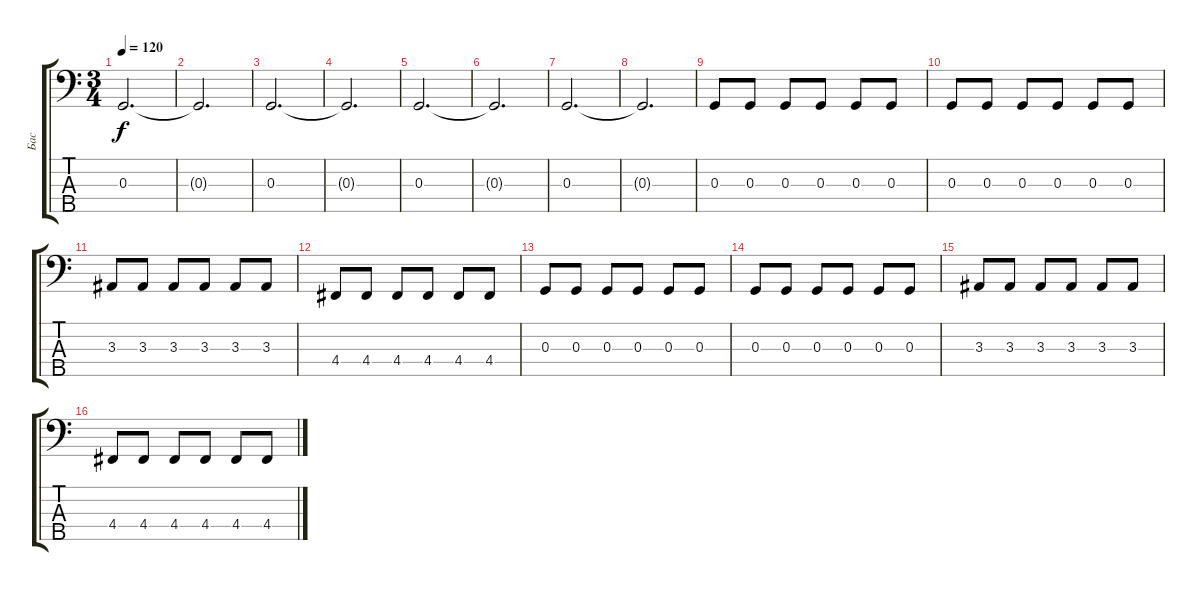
\track ("Бас" "Бас") {instrument electricbassfinger}
\staff {score tabs}
\tuning (F2 C2 G1 D1 A0) {hide}
\ts (3 4)
\tempo 120
\clef f4
\ks c
0.3.2{d dy f} |
0.3{t}.2{d} |
0.3.2{d} |
0.3{t}.2{d} |
0.3.2{d} |
0.3{t}.2{d} |
0.3.2{d} |
0.3{t}.2{d} |
0.3.8 0.3.8 0.3.8 0.3.8 0.3.8 0.3.8 |
0.3.8 0.3.8 0.3.8 0.3.8 0.3.8 0.3.8 |
3.3.8 3.3.8 3.3.8 3.3.8 3.3.8 3.3.8 |
4.4.8 4.4.8 4.4.8 4.4.8 4.4.8 4.4.8 |
0.3.8 0.3.8 0.3.8 0.3.8 0.3.8 0.3.8 |
0.3.8 0.3.8 0.3.8 0.3.8 0.3.8 0.3.8 |
3.3.8 3.3.8 3.3.8 3.3.8 3.3.8 3.3.8 |
4.4.8 4.4.8 4.4.8 4.4.8 4.4.8 4.4.8
